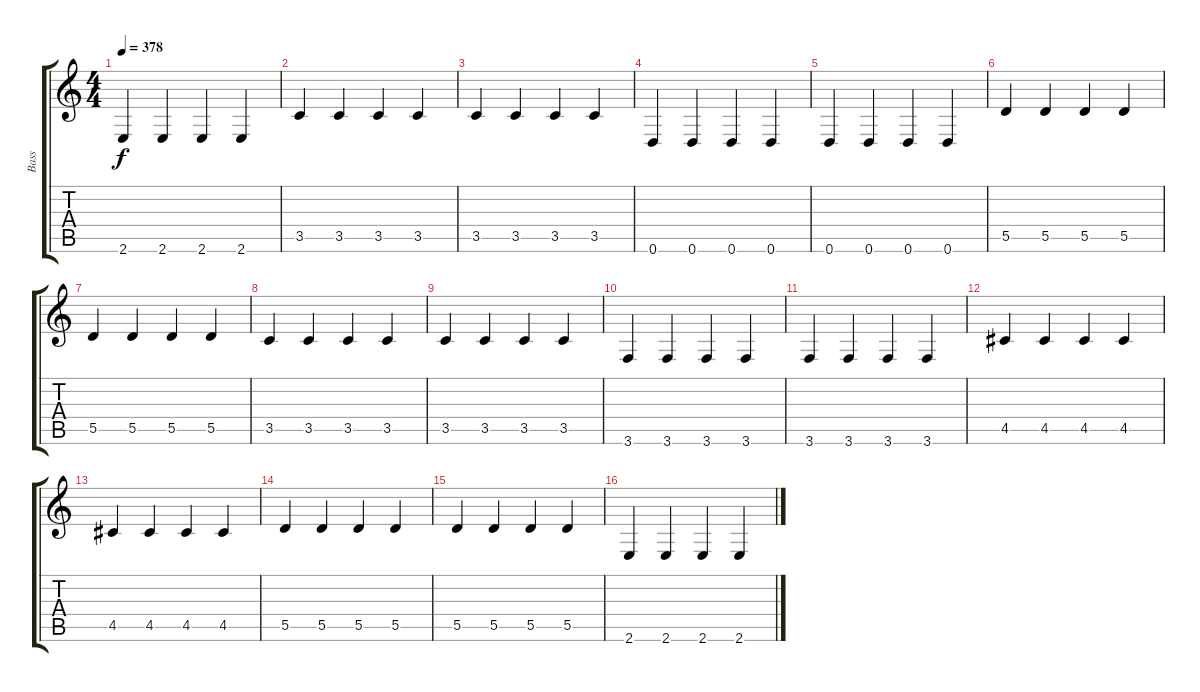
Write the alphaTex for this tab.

\track ("Bass" "Bass") {instrument electricbassfinger}
\staff {score tabs}
\tuning (E4 B3 G3 D3 A2 D2) {hide}
\ts (4 4)
\tempo 378
\clef g2
\ks c
2.6.4{dy f} 2.6.4 2.6.4 2.6.4 |
3.5.4 3.5.4 3.5.4 3.5.4 |
3.5.4 3.5.4 3.5.4 3.5.4 |
0.6.4 0.6.4 0.6.4 0.6.4 |
0.6.4 0.6.4 0.6.4 0.6.4 |
5.5.4 5.5.4 5.5.4 5.5.4 |
5.5.4 5.5.4 5.5.4 5.5.4 |
3.5.4 3.5.4 3.5.4 3.5.4 |
3.5.4 3.5.4 3.5.4 3.5.4 |
3.6.4 3.6.4 3.6.4 3.6.4 |
3.6.4 3.6.4 3.6.4 3.6.4 |
4.5.4 4.5.4 4.5.4 4.5.4 |
4.5.4 4.5.4 4.5.4 4.5.4 |
5.5.4 5.5.4 5.5.4 5.5.4 |
5.5.4 5.5.4 5.5.4 5.5.4 |
2.6.4 2.6.4 2.6.4 2.6.4
